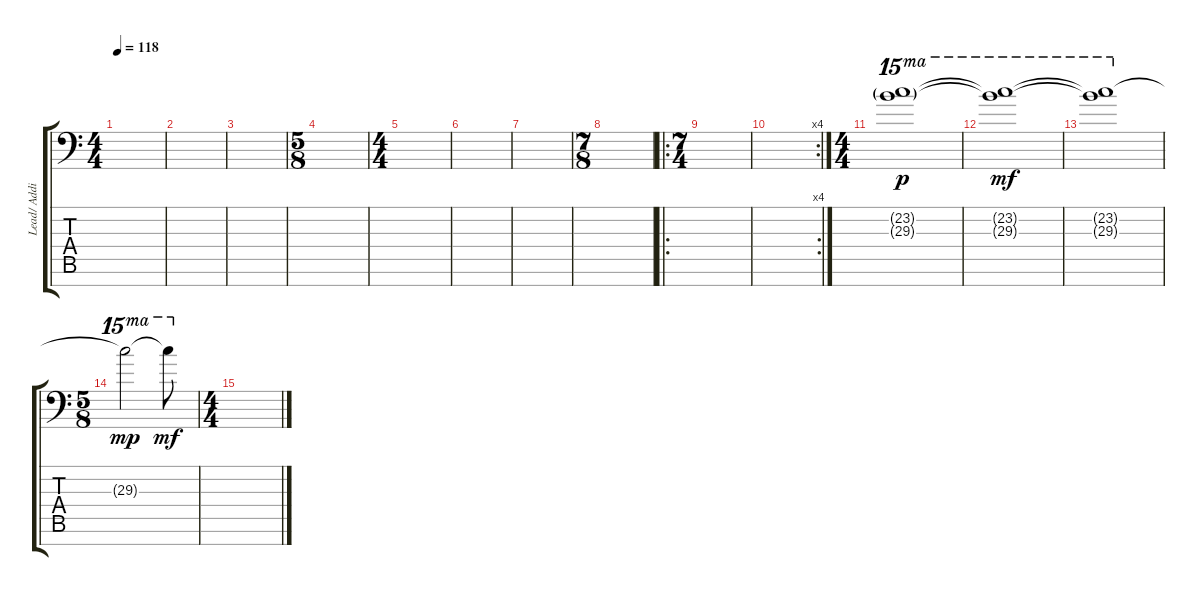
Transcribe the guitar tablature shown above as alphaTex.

\track ("Lead/ Additional" "Lead/ Addi") {instrument overdrivenguitar}
\staff {score tabs}
\tuning (E4 C4 G3 C3 G2 C2 G1) {hide}
\ts (4 4)
\tempo 118
\clef f4
\ks c
|
|
|
\ts (5 8)
|
\ts (4 4)
|
|
|
\ts (7 8)
|
\ro
\ts (7 4)
|
\rc 4
|
\ts (4 4)
(23.2{g} 29.3{g}).1{ot 15ma dy p} |
(23.2{t} 29.3{t}).1{ot 15ma dy mf} |
(23.2{t} 29.3{t}).1{ot 15ma} |
\ts (5 8)
29.3{t}.2{ot 15ma dy mp} 29.3{t}.8{ot 15ma dy mf} |
\ts (4 4)
